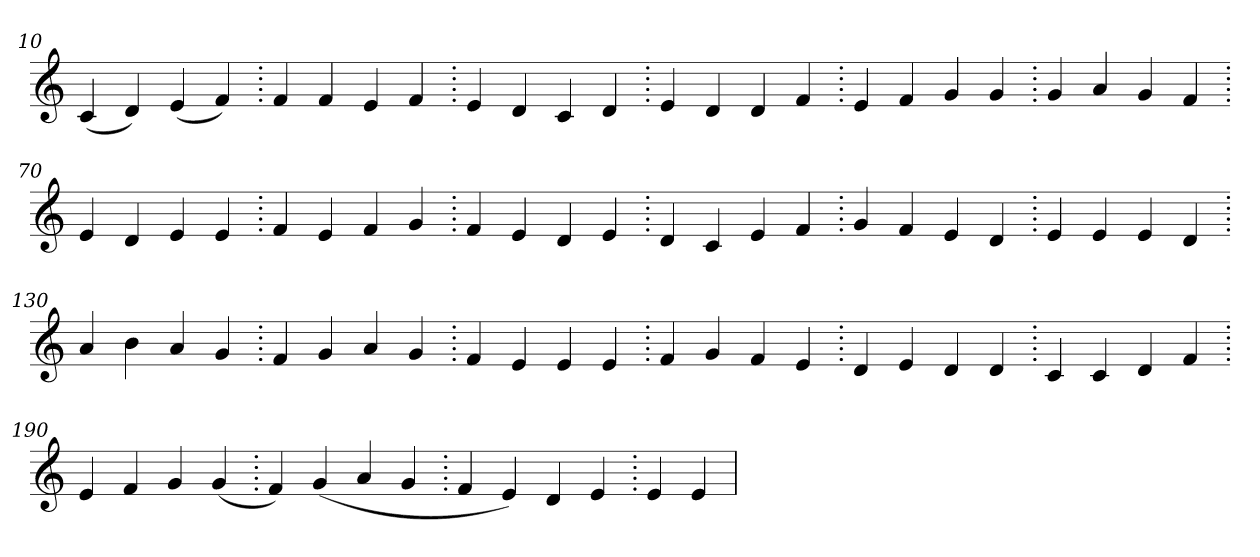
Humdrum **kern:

**kern
*part1
*staff1
*clefG2
=10.
(>4c
4d)
(>4e
4f)
=20.
4f
4f
4e
4f
=30.
4e
4d
4c
4d
=40.
4e
4d
4d
4f
=50.
4e
4f
4g
4g
=60.
4g
4a
4g
4f
=70.
4e
4d
4e
4e
=80.
4f
4e
4f
4g
=90.
4f
4e
4d
4e
=100.
4d
4c
4e
4f
=110.
4g
4f
4e
4d
=120.
4e
4e
4e
4d
=130.
4a
4b
4a
4g
=140.
4f
4g
4a
4g
=150.
4f
4e
4e
4e
=160.
4f
4g
4f
4e
=170.
4d
4e
4d
4d
=180.
4c
4c
4d
4f
=190.
4e
4f
4g
(>4g
=200.
4f)
(>4g
4a
4g
=210.
4f
4e)
4d
4e
=220.
4e
4e
=
*-
